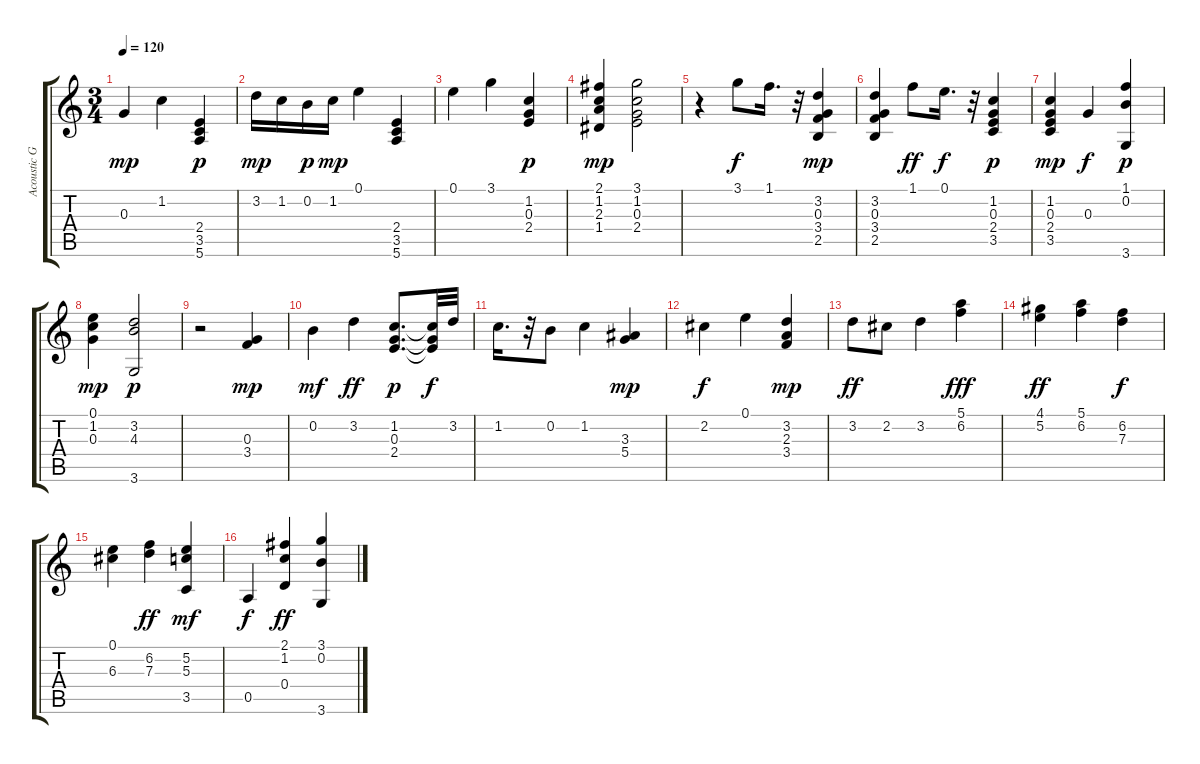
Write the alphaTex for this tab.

\track ("Acoustic Guitar" "Acoustic G") {instrument acousticguitarnylon}
\staff {score tabs}
\tuning (E4 B3 G3 D3 A2 E2) {hide}
\ts (3 4)
\tempo 120
\clef g2
\ks c
0.3.4{dy mp} 1.2.4 (2.4 3.5 5.6).4{dy p} |
3.2.16{dy mp} 1.2.16 0.2.16{dy p} 1.2.16{dy mp} 0.1.4 (2.4 3.5 5.6).4 |
0.1.4 3.1.4 (1.2 0.3 2.4).4{dy p} |
(2.1 1.2 2.3 1.4).4{dy mp} (3.1 1.2 0.3 2.4).2 |
r.4 3.1.8{dy f} 1.1.16{d} r.32 (3.2 0.3 3.4 2.5).4{dy mp} |
(3.2 0.3 3.4 2.5).4 1.1.8{dy ff} 0.1.16{d dy f} r.32 (1.2 0.3 2.4 3.5).4{dy p} |
(1.2 0.3 2.4 3.5).4{dy mp} 0.3.4{dy f} (1.1 0.2 3.6).4{dy p} |
(0.1 1.2 0.3).4{dy mp} (3.2 4.3 3.6).2{dy p} |
r.2 (0.3 3.4).4{dy mp} |
0.2.4{dy mf} 3.2.4{dy ff} (1.2 0.3 2.4).8{d dy p} (1.2{t} 0.3{t} 2.4{t}).32{dy f} 3.2.32 |
1.2.16{d} r.32 0.2.8 1.2.4 (3.3 5.4).4{dy mp} |
2.2.4{dy f} 0.1.4 (3.2 2.3 3.4).4{dy mp} |
3.2.8{dy ff} 2.2.8 3.2.4 (5.1 6.2).4{dy fff} |
(4.1 5.2).4{dy ff} (5.1 6.2).4 (6.2 7.3).4{dy f} |
(0.1 6.3).4 (6.2 7.3).4{dy ff} (5.2 5.3 3.5).4{dy mf} |
0.5.4{dy f} (2.1 1.2 0.4).4{dy ff} (3.1 0.2 3.6).4
